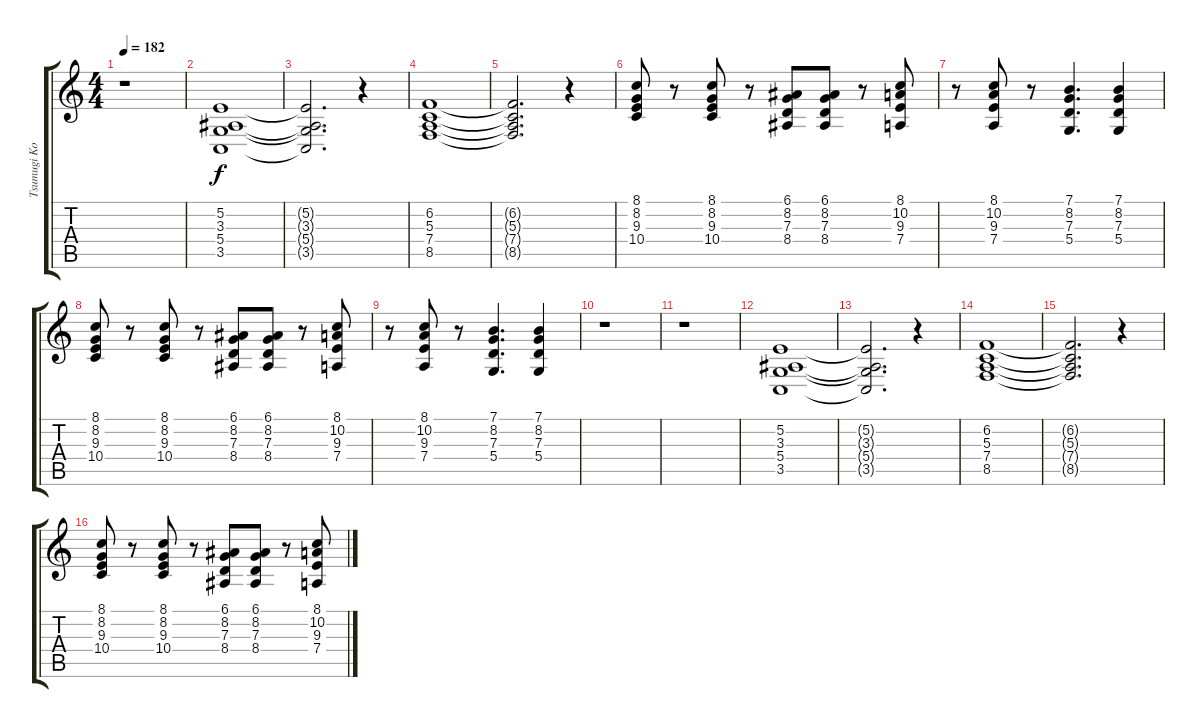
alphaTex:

\track ("Tsumugi Kotobuki" "Tsumugi Ko") {instrument reedorgan}
\staff {score tabs}
\tuning (E4 B3 G3 D3 A2 E2) {hide}
\ts (4 4)
\tempo 182
\clef g2
\ks c
r.1{dy f} |
(5.2 3.3 5.4 3.5).1 |
(5.2{t} 3.3{t} 5.4{t} 3.5{t}).2{d} r.4 |
(6.2 5.3 7.4 8.5).1 |
(6.2{t} 5.3{t} 7.4{t} 8.5{t}).2{d} r.4 |
(8.1 8.2 9.3 10.4).8 r.8 (8.1 8.2 9.3 10.4).8 r.8 (6.1 8.2 7.3 8.4).8 (6.1 8.2 7.3 8.4).8 r.8 (8.1 10.2 9.3 7.4).8 |
r.8 (8.1 10.2 9.3 7.4).8 r.8 (7.1 8.2 7.3 5.4).4{d} (7.1 8.2 7.3 5.4).4 |
(8.1 8.2 9.3 10.4).8 r.8 (8.1 8.2 9.3 10.4).8 r.8 (6.1 8.2 7.3 8.4).8 (6.1 8.2 7.3 8.4).8 r.8 (8.1 10.2 9.3 7.4).8 |
r.8 (8.1 10.2 9.3 7.4).8 r.8 (7.1 8.2 7.3 5.4).4{d} (7.1 8.2 7.3 5.4).4 |
r.1 |
r.1 |
(5.2 3.3 5.4 3.5).1 |
(5.2{t} 3.3{t} 5.4{t} 3.5{t}).2{d} r.4 |
(6.2 5.3 7.4 8.5).1 |
(6.2{t} 5.3{t} 7.4{t} 8.5{t}).2{d} r.4 |
(8.1 8.2 9.3 10.4).8 r.8 (8.1 8.2 9.3 10.4).8 r.8 (6.1 8.2 7.3 8.4).8 (6.1 8.2 7.3 8.4).8 r.8 (8.1 10.2 9.3 7.4).8
